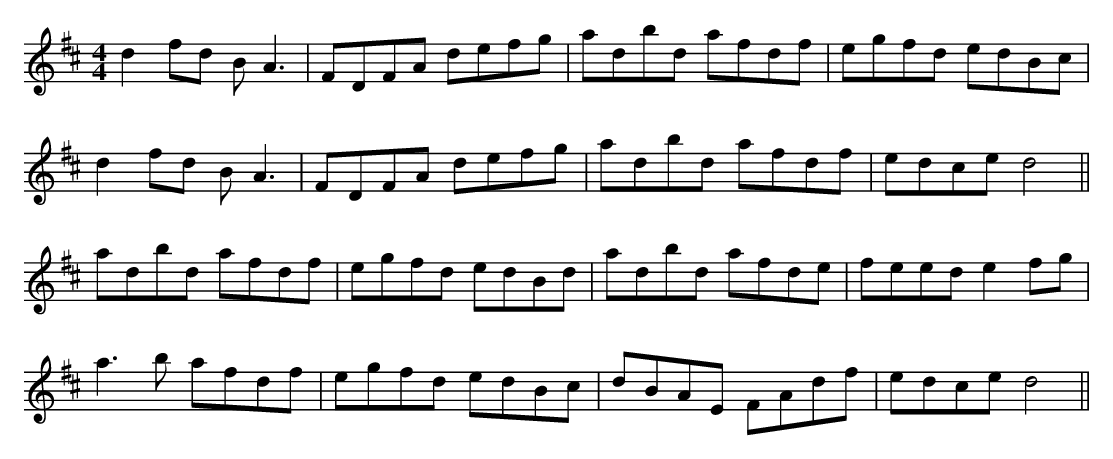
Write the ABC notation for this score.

X:1
M:4/4
K:D
d2 fd BA3|FDFA defg|adbd afdf|egfd edBc|
d2 fd BA3|FDFA defg|adbd afdf|edce d4||
adbd afdf|egfd edBd|adbd afde|feed e2fg|
a3b afdf|egfd edBc|dBAE FAdf|edce d4||
